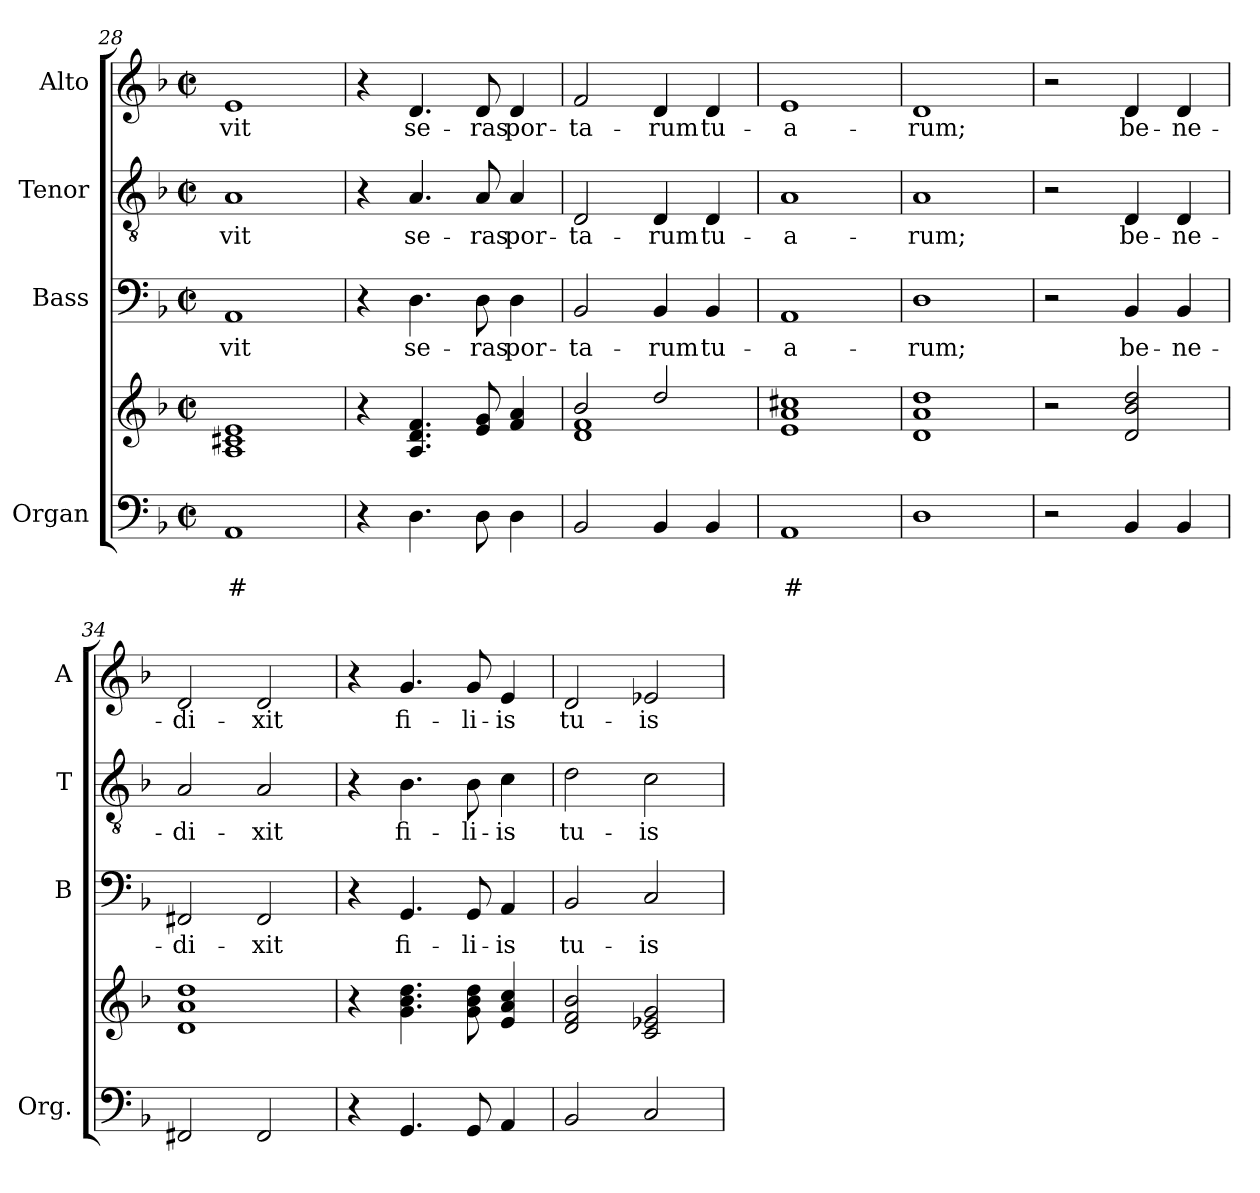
**kern	**text	**text	**kern	**kern	**text	**kern	**text	**kern	**text
*part4	*part4	*part4	*part4	*part3	*part3	*part2	*part2	*part1	*part1
*staff5	*staff5	*staff5	*staff4	*staff3	*staff3	*staff2	*staff2	*staff1	*staff1
*I"Organ	*	*	*	*I"Bass	*	*I"Tenor	*	*I"Alto	*
*I'Org.	*	*	*	*I'B	*	*I'T	*	*I'A	*
!!LO:PB:g=z
*clefF4	*	*	*clefG2	*clefF4	*	*clefGv2	*	*clefG2	*
*k[b-]	*	*	*k[b-]	*k[b-]	*	*k[b-]	*	*k[b-]	*
*F:	*	*	*F:	*F:	*	*F:	*	*F:	*
*M2/2	*	*	*M2/2	*M2/2	*	*M2/2	*	*M2/2	*
*met(c|)	*	*	*met(c|)	*met(c|)	*	*met(c|)	*	*met(c|)	*
=28	=28	=28	=28	=28	=28	=28	=28	=28	=28
!	!	!LO:LY:b	!	!	!LO:LY:b	!	!LO:LY:b	!	!LO:LY:b
1AA	.	#	1A! 1c#X! 1e!	1AA	-vit	1A	-vit	1e	-vit
=29	=29	=29	=29	=29	=29	=29	=29	=29	=29
4r	.	.	4r	4r	.	4r	.	4r	.
!	!	!	!	!	!LO:LY:b	!	!LO:LY:b	!	!LO:LY:b
4.D\	.	.	4.A!/ 4.d!/ 4.f!/	4.D\	se-	4.A/	se-	4.d/	se-
!	!	!	!	!	!LO:LY:b	!	!LO:LY:b	!	!LO:LY:b
8D\	.	.	8e!/ 8g!/	8D\	-ras	8A/	-ras	8d/	-ras
!	!	!	!	!	!LO:LY:b	!	!LO:LY:b	!	!LO:LY:b
4D\	.	.	4f!/ 4a!/	4D\	por-	4A/	por-	4d/	por-
=30	=30	=30	=30	=30	=30	=30	=30	=30	=30
*	*	*	*^	*	*	*	*	*	*
!	!	!	!	!	!	!LO:LY:b	!	!LO:LY:b	!	!LO:LY:b
2BB-/	.	.	2b-!/	1d! 1f!	2BB-/	-ta-	2D/	-ta-	2f/	-ta-
!	!	!	!	!	!	!LO:LY:b	!	!LO:LY:b	!	!LO:LY:b
4BB-/	.	.	2dd!/	.	4BB-/	-rum	4D/	-rum	4d/	-rum
!	!	!	!	!	!	!LO:LY:b	!	!LO:LY:b	!	!LO:LY:b
4BB-/	.	.	.	.	4BB-/	tu-	4D/	tu-	4d/	tu-
*	*	*	*v	*v	*	*	*	*	*	*
=31	=31	=31	=31	=31	=31	=31	=31	=31	=31
!	!	!LO:LY:b	!	!	!LO:LY:b	!	!LO:LY:b	!	!LO:LY:b
1AA	.	#	1e! 1a! 1cc#X!	1AA	-a-	1A	-a-	1e	-a-
=32	=32	=32	=32	=32	=32	=32	=32	=32	=32
!	!	!	!	!	!LO:LY:b	!	!LO:LY:b	!	!LO:LY:b
1D	.	.	1d! 1a! 1dd!	1D	-rum;	1A	-rum;	1d	-rum;
=33	=33	=33	=33	=33	=33	=33	=33	=33	=33
2r	.	.	2r	2r	.	2r	.	2r	.
!	!	!	!	!	!LO:LY:b	!	!LO:LY:b	!	!LO:LY:b
4BB-/	.	.	2d!/ 2b-!/ 2dd!/	4BB-/	be-	4D/	be-	4d/	be-
!	!	!	!	!	!LO:LY:b	!	!LO:LY:b	!	!LO:LY:b
4BB-/	.	.	.	4BB-/	-ne-	4D/	-ne-	4d/	-ne-
=34	=34	=34	=34	=34	=34	=34	=34	=34	=34
!	!	!	!	!	!LO:LY:b	!	!LO:LY:b	!	!LO:LY:b
2FF#X/	.	.	1d! 1a! 1dd!	2FF#X/	-di-	2A/	-di-	2d/	-di-
!	!	!	!	!	!LO:LY:b	!	!LO:LY:b	!	!LO:LY:b
2FF#/	.	.	.	2FF#/	-xit	2A/	-xit	2d/	-xit
!!LO:LB:g=z
=35	=35	=35	=35	=35	=35	=35	=35	=35	=35
4r	.	.	4r	4r	.	4r	.	4r	.
!	!	!	!	!	!LO:LY:b	!	!LO:LY:b	!	!LO:LY:b
4.GG/	.	.	4.g!\ 4.b-!\ 4.dd!\	4.GG/	fi-	4.B-\	fi-	4.g/	fi-
!	!	!	!	!	!LO:LY:b	!	!LO:LY:b	!	!LO:LY:b
8GG/	.	.	8g!\ 8b-!\ 8dd!\	8GG/	-li-	8B-\	-li-	8g/	-li-
!	!	!	!	!	!LO:LY:b	!	!LO:LY:b	!	!LO:LY:b
4AA/	.	.	4e!/ 4a!/ 4cc!/	4AA/	-is	4c\	-is	4e/	-is
=36	=36	=36	=36	=36	=36	=36	=36	=36	=36
!	!	!	!	!	!LO:LY:b	!	!LO:LY:b	!	!LO:LY:b
2BB-/	.	.	2d!/ 2f!/ 2b-!/	2BB-/	tu-	2d\	tu-	2d/	tu-
!	!	!	!	!	!LO:LY:b	!	!LO:LY:b	!	!LO:LY:b
2C/	.	.	2c!/ 2e-X!/ 2g!/	2C/	-is	2c\	-is	2e-X/	-is
=	=	=	=	=	=	=	=	=	=
*-	*-	*-	*-	*-	*-	*-	*-	*-	*-
